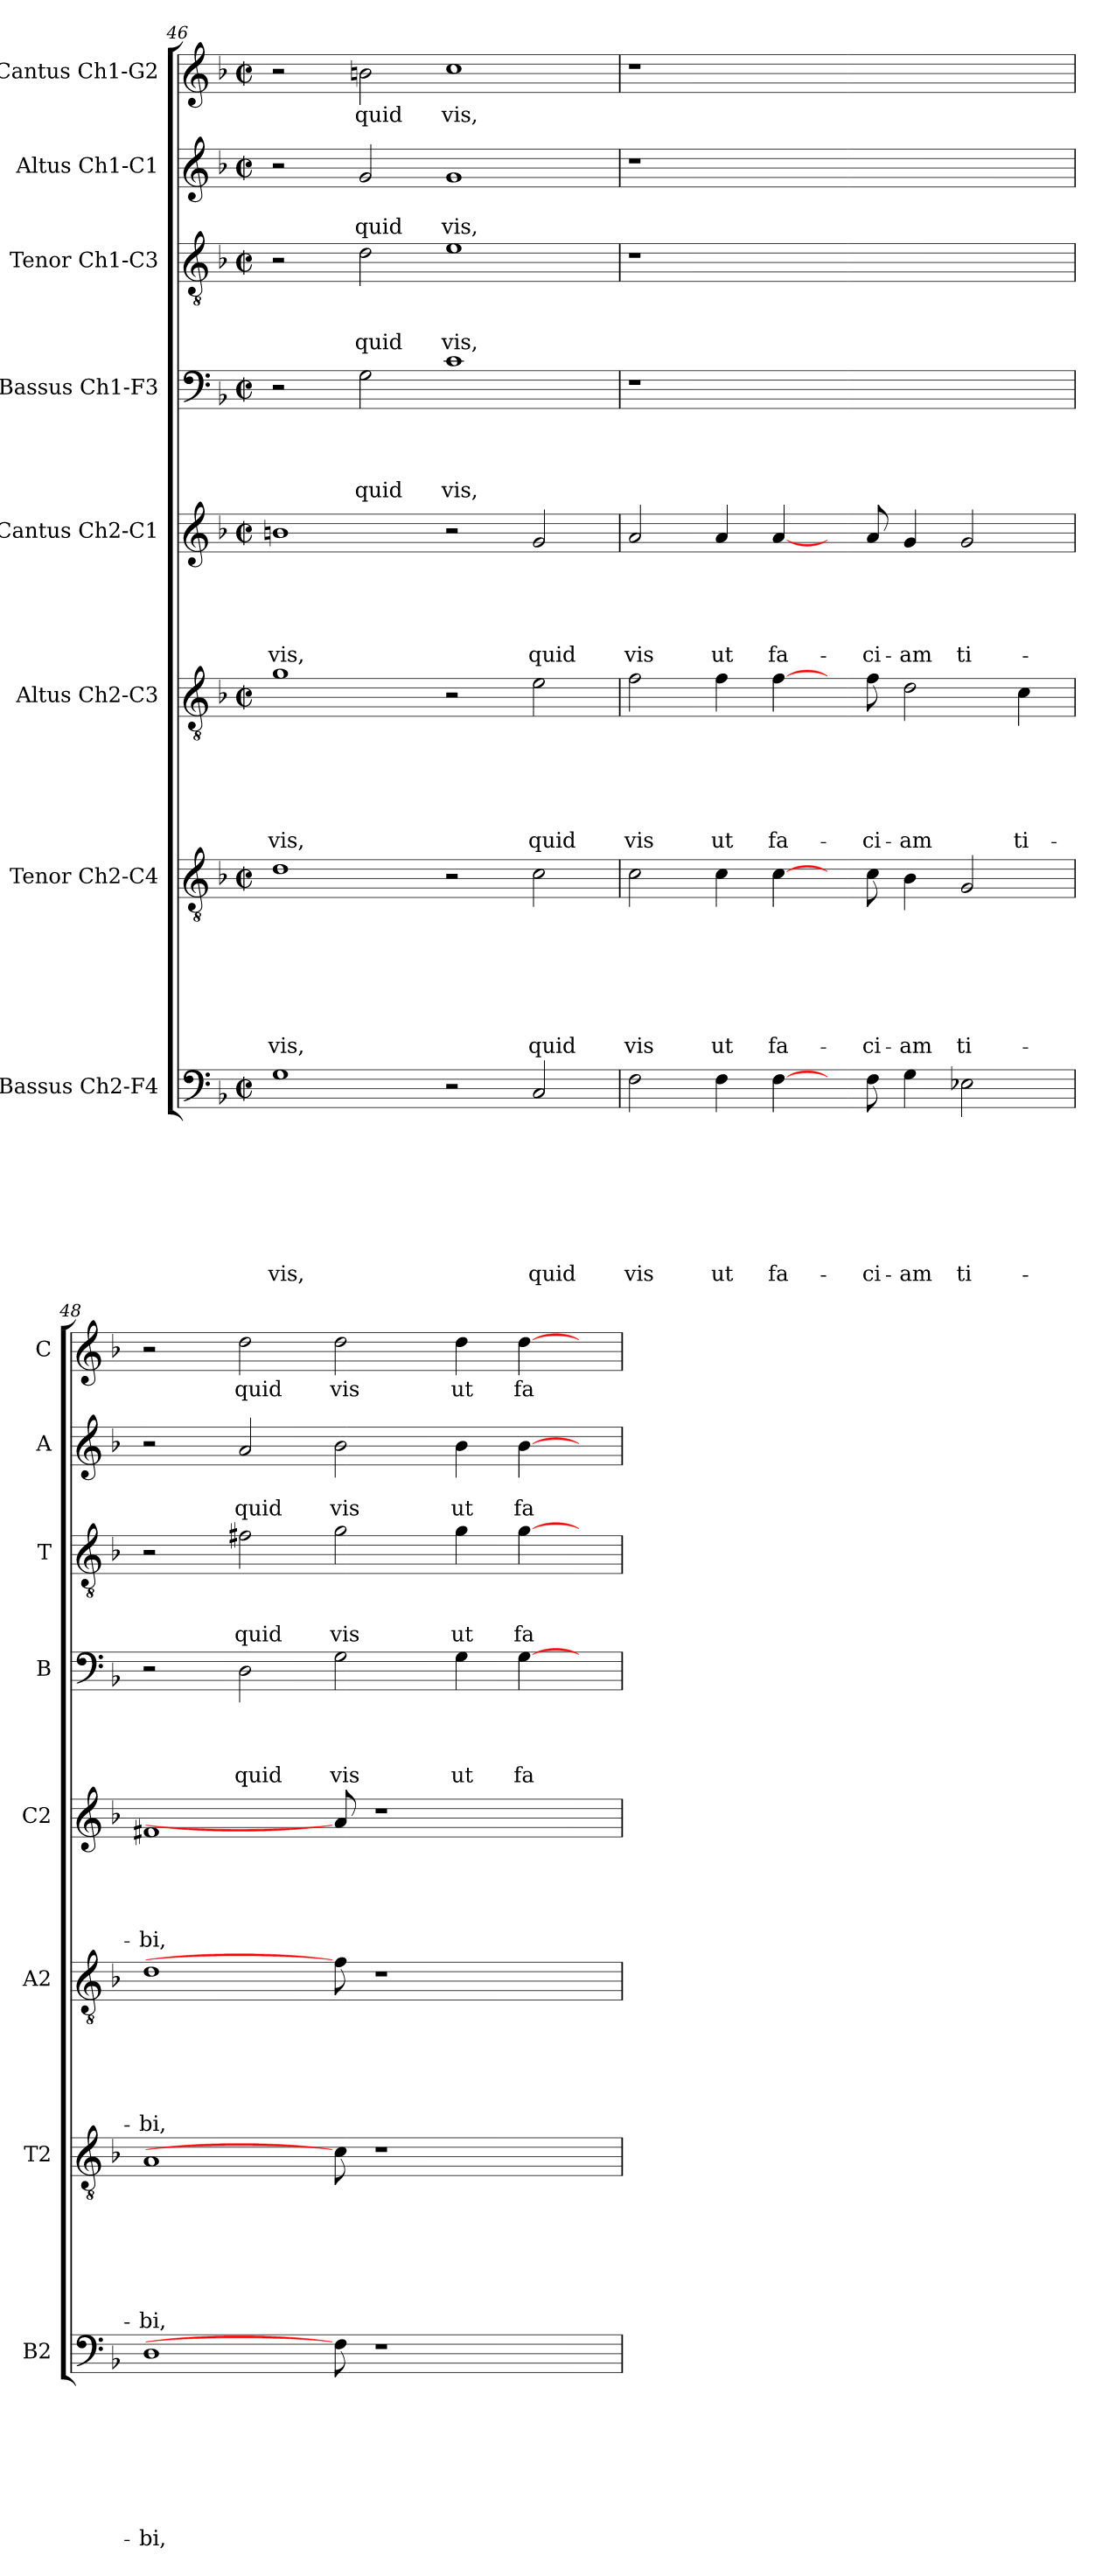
**kern	**text	**text	**text	**text	**text	**text	**text	**text	**kern	**text	**text	**text	**text	**text	**text	**text	**kern	**text	**text	**text	**text	**text	**text	**kern	**text	**text	**text	**text	**text	**kern	**text	**text	**text	**text	**kern	**text	**text	**text	**kern	**text	**text	**kern	**text
*part8	*part8	*part8	*part8	*part8	*part8	*part8	*part8	*part8	*part7	*part7	*part7	*part7	*part7	*part7	*part7	*part7	*part6	*part6	*part6	*part6	*part6	*part6	*part6	*part5	*part5	*part5	*part5	*part5	*part5	*part4	*part4	*part4	*part4	*part4	*part3	*part3	*part3	*part3	*part2	*part2	*part2	*part1	*part1
*staff8	*staff8	*staff8	*staff8	*staff8	*staff8	*staff8	*staff8	*staff8	*staff7	*staff7	*staff7	*staff7	*staff7	*staff7	*staff7	*staff7	*staff6	*staff6	*staff6	*staff6	*staff6	*staff6	*staff6	*staff5	*staff5	*staff5	*staff5	*staff5	*staff5	*staff4	*staff4	*staff4	*staff4	*staff4	*staff3	*staff3	*staff3	*staff3	*staff2	*staff2	*staff2	*staff1	*staff1
*I"Bassus Ch2-F4	*	*	*	*	*	*	*	*	*I"Tenor Ch2-C4	*	*	*	*	*	*	*	*I"Altus Ch2-C3	*	*	*	*	*	*	*I"Cantus Ch2-C1	*	*	*	*	*	*I"Bassus Ch1-F3	*	*	*	*	*I"Tenor Ch1-C3	*	*	*	*I"Altus Ch1-C1	*	*	*I"Cantus Ch1-G2	*
*I'B2	*	*	*	*	*	*	*	*	*I'T2	*	*	*	*	*	*	*	*I'A2	*	*	*	*	*	*	*I'C2	*	*	*	*	*	*I'B	*	*	*	*	*I'T	*	*	*	*I'A	*	*	*I'C	*
*clefF4	*	*	*	*	*	*	*	*	*clefGv2	*	*	*	*	*	*	*	*clefGv2	*	*	*	*	*	*	*clefG2	*	*	*	*	*	*clefF4	*	*	*	*	*clefGv2	*	*	*	*clefG2	*	*	*clefG2	*
*k[b-]	*	*	*	*	*	*	*	*	*k[b-]	*	*	*	*	*	*	*	*k[b-]	*	*	*	*	*	*	*k[b-]	*	*	*	*	*	*k[b-]	*	*	*	*	*k[b-]	*	*	*	*k[b-]	*	*	*k[b-]	*
*F:	*	*	*	*	*	*	*	*	*F:	*	*	*	*	*	*	*	*F:	*	*	*	*	*	*	*F:	*	*	*	*	*	*F:	*	*	*	*	*F:	*	*	*	*F:	*	*	*F:	*
*M2/2	*	*	*	*	*	*	*	*	*M2/2	*	*	*	*	*	*	*	*M2/2	*	*	*	*	*	*	*M2/2	*	*	*	*	*	*M2/2	*	*	*	*	*M2/2	*	*	*	*M2/2	*	*	*M2/2	*
*met(c|)	*	*	*	*	*	*	*	*	*met(c|)	*	*	*	*	*	*	*	*met(c|)	*	*	*	*	*	*	*met(c|)	*	*	*	*	*	*met(c|)	*	*	*	*	*met(c|)	*	*	*	*met(c|)	*	*	*met(c|)	*
=46	=46	=46	=46	=46	=46	=46	=46	=46	=46	=46	=46	=46	=46	=46	=46	=46	=46	=46	=46	=46	=46	=46	=46	=46	=46	=46	=46	=46	=46	=46	=46	=46	=46	=46	=46	=46	=46	=46	=46	=46	=46	=46	=46
!	!	!	!	!	!	!	!	!LO:LY:b	!	!	!	!	!	!	!	!LO:LY:b	!	!	!	!	!	!	!LO:LY:b	!	!	!	!	!	!LO:LY:b	!	!	!	!	!	!	!	!	!	!	!	!	!	!
1G	.	.	.	.	.	.	.	vis,	1d	.	.	.	.	.	.	vis,	1g	.	.	.	.	.	vis,	1bn	.	.	.	.	vis,	2r	.	.	.	.	2r	.	.	.	2r	.	.	2r	.
!	!	!	!	!	!	!	!	!	!	!	!	!	!	!	!	!	!	!	!	!	!	!	!	!	!	!	!	!	!	!	!	!	!	!LO:LY:b	!	!	!	!LO:LY:b	!	!	!LO:LY:b	!	!LO:LY:b
.	.	.	.	.	.	.	.	.	.	.	.	.	.	.	.	.	.	.	.	.	.	.	.	.	.	.	.	.	.	2G\	.	.	.	quid	2d\	.	.	quid	2g/	.	quid	2bn\	quid
!	!	!	!	!	!	!	!	!	!	!	!	!	!	!	!	!	!	!	!	!	!	!	!	!	!	!	!	!	!	!	!	!	!	!LO:LY:b	!	!	!	!LO:LY:b	!	!	!LO:LY:b	!	!LO:LY:b
2r	.	.	.	.	.	.	.	.	2r	.	.	.	.	.	.	.	2r	.	.	.	.	.	.	2r	.	.	.	.	.	1c	.	.	.	vis,	1e	.	.	vis,	1g	.	vis,	1cc	vis,
!	!	!	!	!	!	!	!	!LO:LY:b	!	!	!	!	!	!	!	!LO:LY:b	!	!	!	!	!	!	!LO:LY:b	!	!	!	!	!	!LO:LY:b	!	!	!	!	!	!	!	!	!	!	!	!	!	!
2C/	.	.	.	.	.	.	.	quid	2c\	.	.	.	.	.	.	quid	2e\	.	.	.	.	.	quid	2g/	.	.	.	.	quid	.	.	.	.	.	.	.	.	.	.	.	.	.	.
=47	=47	=47	=47	=47	=47	=47	=47	=47	=47	=47	=47	=47	=47	=47	=47	=47	=47	=47	=47	=47	=47	=47	=47	=47	=47	=47	=47	=47	=47	=47	=47	=47	=47	=47	=47	=47	=47	=47	=47	=47	=47	=47	=47
!	!	!	!	!	!	!	!	!LO:LY:b	!	!	!	!	!	!	!	!LO:LY:b	!	!	!	!	!	!	!LO:LY:b	!	!	!	!	!	!LO:LY:b	!	!	!	!	!	!	!	!	!	!	!	!	!	!
2F\	.	.	.	.	.	.	.	vis	2c\	.	.	.	.	.	.	vis	2f\	.	.	.	.	.	vis	2a/	.	.	.	.	vis	1r	.	.	.	.	1r	.	.	.	1r	.	.	1r	.
!	!	!	!	!	!	!	!	!LO:LY:b	!	!	!	!	!	!	!	!LO:LY:b	!	!	!	!	!	!	!LO:LY:b	!	!	!	!	!	!LO:LY:b	!	!	!	!	!	!	!	!	!	!	!	!	!	!
4F\	.	.	.	.	.	.	.	ut	4c\	.	.	.	.	.	.	ut	4f\	.	.	.	.	.	ut	4a/	.	.	.	.	ut	.	.	.	.	.	.	.	.	.	.	.	.	.	.
!	!	!	!	!	!	!	!	!LO:LY:b	!	!	!	!	!	!	!	!LO:LY:b	!	!	!	!	!	!	!LO:LY:b	!	!	!	!	!	!LO:LY:b	!	!	!	!	!	!	!	!	!	!	!	!	!	!
[4F\	.	.	.	.	.	.	.	fa-	[4c\	.	.	.	.	.	.	fa-	[4f\	.	.	.	.	.	fa-	[4a/	.	.	.	.	fa-	.	.	.	.	.	.	.	.	.	.	.	.	.	.
8ryy	.	.	.	.	.	.	.	.	8ryy	.	.	.	.	.	.	.	8ryy	.	.	.	.	.	.	8ryy	.	.	.	.	.	1ryy	.	.	.	.	1ryy	.	.	.	1ryy	.	.	1ryy	.
!	!	!	!	!	!	!	!	!LO:LY:b	!	!	!	!	!	!	!	!LO:LY:b	!	!	!	!	!	!	!LO:LY:b	!	!	!	!	!	!LO:LY:b	!	!	!	!	!	!	!	!	!	!	!	!	!	!
8F\	.	.	.	.	.	.	.	-ci-	8c\	.	.	.	.	.	.	-ci-	8f\	.	.	.	.	.	-ci-	8a/	.	.	.	.	-ci-	.	.	.	.	.	.	.	.	.	.	.	.	.	.
!	!	!	!	!	!	!	!	!LO:LY:b	!	!	!	!	!	!	!	!LO:LY:b	!	!	!	!	!	!	!LO:LY:b	!	!	!	!	!	!LO:LY:b	!	!	!	!	!	!	!	!	!	!	!	!	!	!
4G\	.	.	.	.	.	.	.	-am	4B-\	.	.	.	.	.	.	-am	2d\	.	.	.	.	.	-am	4g/	.	.	.	.	-am	.	.	.	.	.	.	.	.	.	.	.	.	.	.
!	!	!	!	!	!	!	!	!LO:LY:b	!	!	!	!	!	!	!	!LO:LY:b	!	!	!	!	!	!	!	!	!	!	!	!	!LO:LY:b	!	!	!	!	!	!	!	!	!	!	!	!	!	!
2E-X\	.	.	.	.	.	.	.	ti-	2G/	.	.	.	.	.	.	ti-	.	.	.	.	.	.	.	2g/	.	.	.	.	ti-	.	.	.	.	.	.	.	.	.	.	.	.	.	.
!	!	!	!	!	!	!	!	!	!	!	!	!	!	!	!	!	!	!	!	!	!	!	!LO:LY:b	!	!	!	!	!	!	!	!	!	!	!	!	!	!	!	!	!	!	!	!
.	.	.	.	.	.	.	.	.	.	.	.	.	.	.	.	.	4c\	.	.	.	.	.	ti-	.	.	.	.	.	.	.	.	.	.	.	.	.	.	.	.	.	.	.	.
=48	=48	=48	=48	=48	=48	=48	=48	=48	=48	=48	=48	=48	=48	=48	=48	=48	=48	=48	=48	=48	=48	=48	=48	=48	=48	=48	=48	=48	=48	=48	=48	=48	=48	=48	=48	=48	=48	=48	=48	=48	=48	=48	=48
!	!	!	!	!	!	!	!	!LO:LY:b	!	!	!	!	!	!	!	!LO:LY:b	!	!	!	!	!	!	!LO:LY:b	!	!	!	!	!	!LO:LY:b	!	!	!	!	!	!	!	!	!	!	!	!	!	!
1D	.	.	.	.	.	.	.	-bi,	1A	.	.	.	.	.	.	-bi,	1d	.	.	.	.	.	-bi,	1f#X	.	.	.	.	-bi,	2r	.	.	.	.	2r	.	.	.	2r	.	.	2r	.
!	!	!	!	!	!	!	!	!	!	!	!	!	!	!	!	!	!	!	!	!	!	!	!	!	!	!	!	!	!	!	!	!	!	!LO:LY:b	!	!	!	!LO:LY:b	!	!	!LO:LY:b	!	!LO:LY:b
.	.	.	.	.	.	.	.	.	.	.	.	.	.	.	.	.	.	.	.	.	.	.	.	.	.	.	.	.	.	2D\	.	.	.	quid	2f#X\	.	.	quid	2a/	.	quid	2dd\	quid
!	!	!	!	!	!	!	!	!	!	!	!	!	!	!	!	!	!	!	!	!	!	!	!	!	!	!	!	!	!	!	!	!	!	!LO:LY:b	!	!	!	!LO:LY:b	!	!	!LO:LY:b	!	!LO:LY:b
8F\]	.	.	.	.	.	.	.	.	8c\]	.	.	.	.	.	.	.	8f\]	.	.	.	.	.	.	8a/]	.	.	.	.	.	2G\	.	.	.	vis	2g\	.	.	vis	2b-\	.	vis	2dd\	vis
1r	.	.	.	.	.	.	.	.	1r	.	.	.	.	.	.	.	1r	.	.	.	.	.	.	1r	.	.	.	.	.	.	.	.	.	.	.	.	.	.	.	.	.	.	.
!	!	!	!	!	!	!	!	!	!	!	!	!	!	!	!	!	!	!	!	!	!	!	!	!	!	!	!	!	!	!	!	!	!	!LO:LY:b	!	!	!	!LO:LY:b	!	!	!LO:LY:b	!	!LO:LY:b
.	.	.	.	.	.	.	.	.	.	.	.	.	.	.	.	.	.	.	.	.	.	.	.	.	.	.	.	.	.	4G\	.	.	.	ut	4g\	.	.	ut	4b-\	.	ut	4dd\	ut
!	!	!	!	!	!	!	!	!	!	!	!	!	!	!	!	!	!	!	!	!	!	!	!	!	!	!	!	!	!	!	!	!	!	!LO:LY:b	!	!	!	!LO:LY:b	!	!	!LO:LY:b	!	!LO:LY:b
.	.	.	.	.	.	.	.	.	.	.	.	.	.	.	.	.	.	.	.	.	.	.	.	.	.	.	.	.	.	[4G\	.	.	.	fa-	[4g\	.	.	fa-	[4b-\	.	fa-	[4dd\	fa-
.	.	.	.	.	.	.	.	.	.	.	.	.	.	.	.	.	.	.	.	.	.	.	.	.	.	.	.	.	.	8ryy	.	.	.	.	8ryy	.	.	.	8ryy	.	.	8ryy	.
=	=	=	=	=	=	=	=	=	=	=	=	=	=	=	=	=	=	=	=	=	=	=	=	=	=	=	=	=	=	=	=	=	=	=	=	=	=	=	=	=	=	=	=
*-	*-	*-	*-	*-	*-	*-	*-	*-	*-	*-	*-	*-	*-	*-	*-	*-	*-	*-	*-	*-	*-	*-	*-	*-	*-	*-	*-	*-	*-	*-	*-	*-	*-	*-	*-	*-	*-	*-	*-	*-	*-	*-	*-
